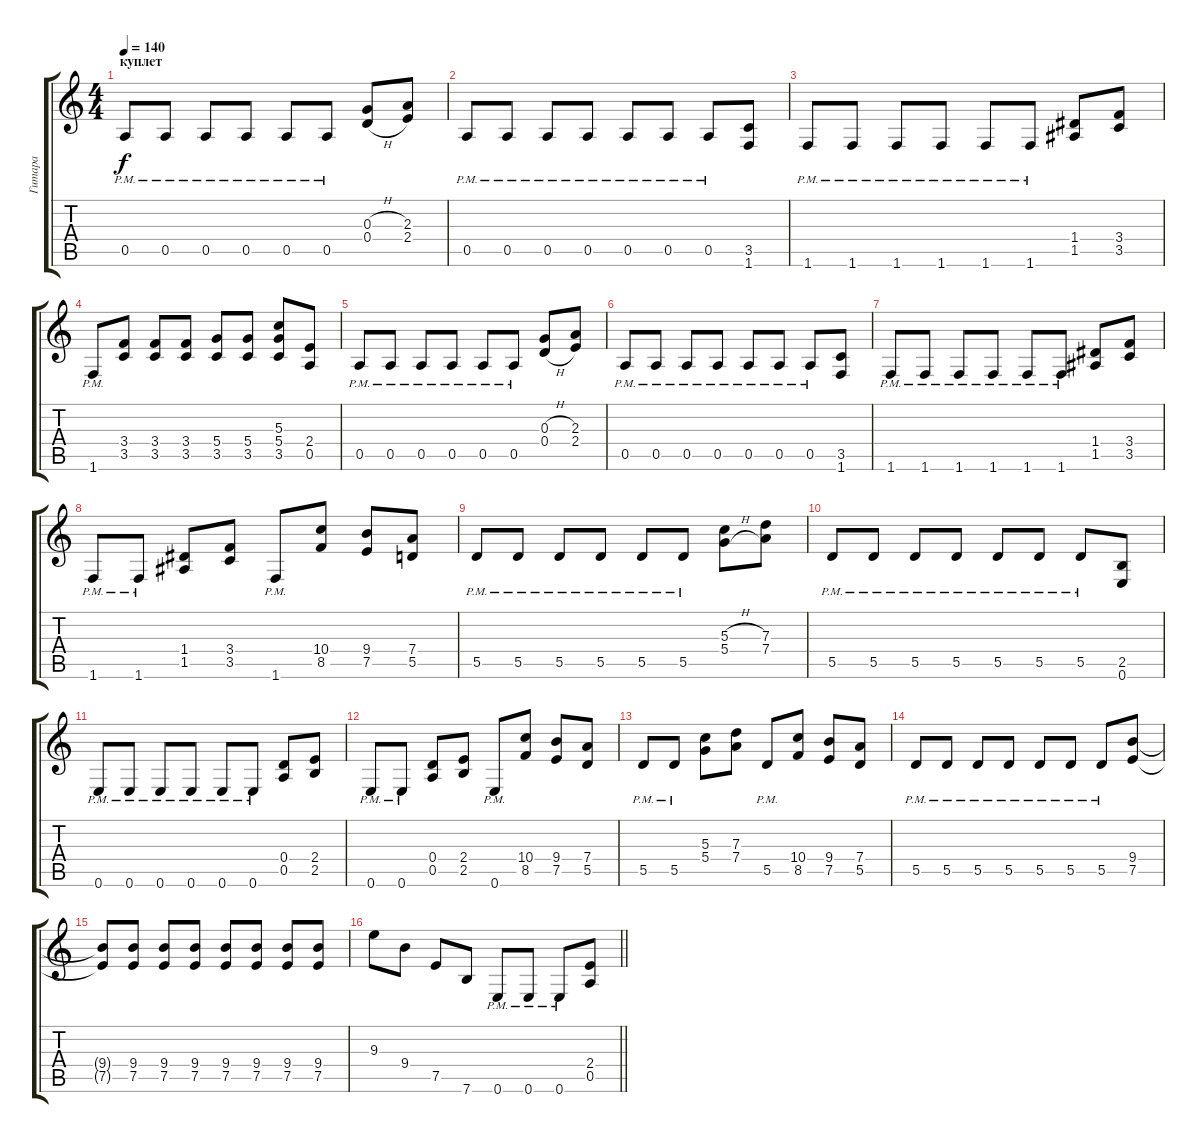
\track ("Гитара" "Гитара") {instrument distortionguitar}
\staff {score tabs}
\tuning (E4 B3 G3 D3 A2 E2) {hide}
\ts (4 4)
\section ("" "куплет")
\tempo 140
\clef g2
\ks c
0.5{pm}.8{dy f} 0.5{pm}.8 0.5{pm}.8 0.5{pm}.8 0.5{pm}.8 0.5{pm}.8 (0.3{h} 0.4{h}).8 (2.3 2.4).8 |
0.5{pm}.8 0.5{pm}.8 0.5{pm}.8 0.5{pm}.8 0.5{pm}.8 0.5{pm}.8 0.5{pm}.8 (3.5 1.6).8 |
1.6{pm}.8 1.6{pm}.8 1.6{pm}.8 1.6{pm}.8 1.6{pm}.8 1.6{pm}.8 (1.4 1.5).8 (3.4 3.5).8 |
1.6{pm}.8 (3.4 3.5).8 (3.4 3.5).8 (3.4 3.5).8 (5.4 3.5).8 (5.4 3.5).8 (5.3 5.4 3.5).8 (2.4 0.5).8 |
0.5{pm}.8 0.5{pm}.8 0.5{pm}.8 0.5{pm}.8 0.5{pm}.8 0.5{pm}.8 (0.3{h} 0.4{h}).8 (2.3 2.4).8 |
0.5{pm}.8 0.5{pm}.8 0.5{pm}.8 0.5{pm}.8 0.5{pm}.8 0.5{pm}.8 0.5{pm}.8 (3.5 1.6).8 |
1.6{pm}.8 1.6{pm}.8 1.6{pm}.8 1.6{pm}.8 1.6{pm}.8 1.6{pm}.8 (1.4 1.5).8 (3.4 3.5).8 |
1.6{pm}.8 1.6{pm}.8 (1.4 1.5).8 (3.4 3.5).8 1.6{pm}.8 (10.4 8.5).8 (9.4 7.5).8 (7.4 5.5).8 |
5.5{pm}.8 5.5{pm}.8 5.5{pm}.8 5.5{pm}.8 5.5{pm}.8 5.5{pm}.8 (5.3{h} 5.4{h}).8 (7.3 7.4).8 |
5.5{pm}.8 5.5{pm}.8 5.5{pm}.8 5.5{pm}.8 5.5{pm}.8 5.5{pm}.8 5.5{pm}.8 (2.5 0.6).8 |
0.6{pm}.8 0.6{pm}.8 0.6{pm}.8 0.6{pm}.8 0.6{pm}.8 0.6{pm}.8 (0.4 0.5).8 (2.4 2.5).8 |
0.6{pm}.8 0.6{pm}.8 (0.4 0.5).8 (2.4 2.5).8 0.6{pm}.8 (10.4 8.5).8 (9.4 7.5).8 (7.4 5.5).8 |
5.5{pm}.8 5.5{pm}.8 (5.3 5.4).8 (7.3 7.4).8 5.5{pm}.8 (10.4 8.5).8 (9.4 7.5).8 (7.4 5.5).8 |
5.5{pm}.8 5.5{pm}.8 5.5{pm}.8 5.5{pm}.8 5.5{pm}.8 5.5{pm}.8 5.5{pm}.8 (9.4 7.5).8 |
(9.4{t} 7.5{t}).8 (9.4 7.5).8 (9.4 7.5).8 (9.4 7.5).8 (9.4 7.5).8 (9.4 7.5).8 (9.4 7.5).8 (9.4 7.5).8 |
\barLineRight lightlight
9.3.8 9.4.8 7.5.8 7.6.8 0.6{pm}.8 0.6{pm}.8 0.6{pm}.8 (2.4 0.5).8
